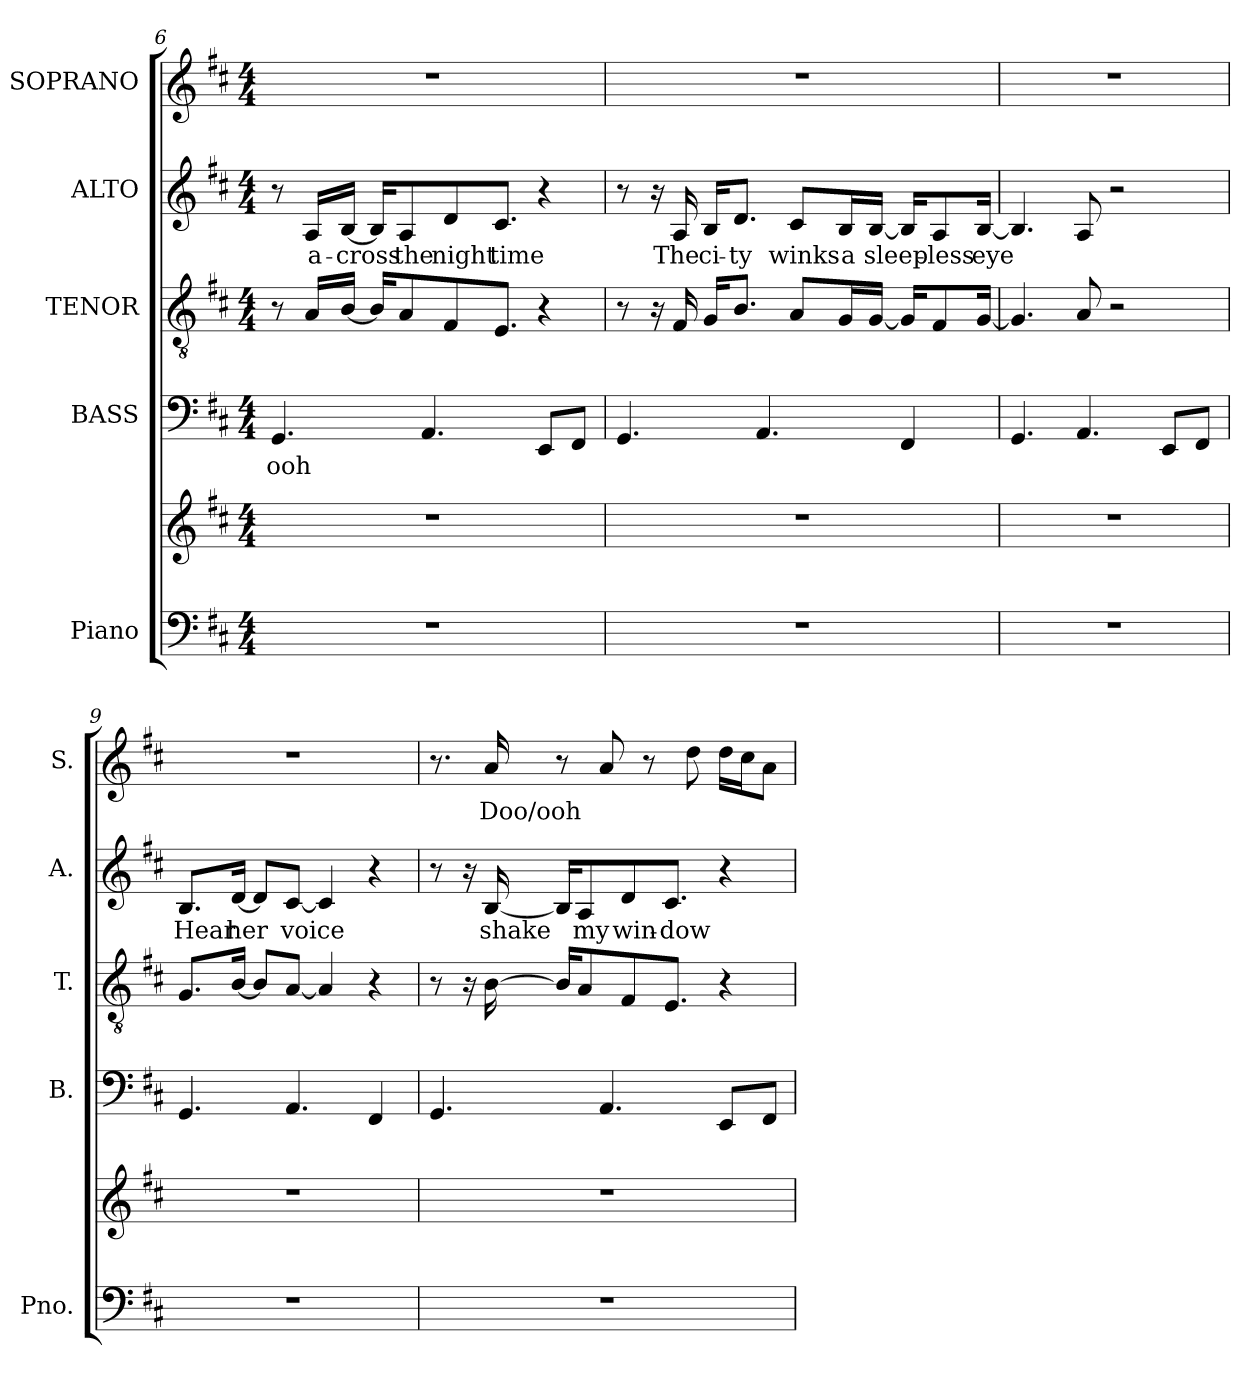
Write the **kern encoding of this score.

**kern	**kern	**kern	**text	**kern	**kern	**text	**kern	**text
*part5	*part5	*part4	*part4	*part3	*part2	*part2	*part1	*part1
*staff6	*staff5	*staff4	*staff4	*staff3	*staff2	*staff2	*staff1	*staff1
*I"Piano	*	*I"BASS	*	*I"TENOR	*I"ALTO	*	*I"SOPRANO	*
*I'Pno.	*	*I'B.	*	*I'T.	*I'A.	*	*I'S.	*
!!LO:LB:g=z
*clefF4	*clefG2	*clefF4	*	*clefGv2	*clefG2	*	*clefG2	*
*	*	*	*	*ITrd7c12	*	*	*	*
*k[f#c#]	*k[f#c#]	*k[f#c#]	*	*k[f#c#]	*k[f#c#]	*	*k[f#c#]	*
*D:	*D:	*D:	*	*D:	*D:	*	*D:	*
*M4/4	*M4/4	*M4/4	*	*M4/4	*M4/4	*	*M4/4	*
=6	=6	=6	=6	=6	=6	=6	=6	=6
!	!	!	!LO:LY:b:color=#000000	!	!	!	!	!
1r	1r	4.GGi/	ooh	8r	8r	.	1r	.
!	!	!	!	!	!	!LO:LY:b:color=#000000	!	!
.	.	.	.	16AAi/LL	16Ai/LL	a-	.	.
!	!	!	!	!	!	!LO:LY:b:color=#000000	!	!
.	.	.	.	[16BBi/JJ	[16Bi/JJ	-cross	.	.
.	.	.	.	16BBi/KL]	16Bi/KL]	.	.	.
!	!	!	!	!	!	!LO:LY:b:color=#000000	!	!
.	.	.	.	8AAi/	8Ai/	the	.	.
.	.	4.AAi/	.	.	.	.	.	.
!	!	!	!	!	!	!LO:LY:b:color=#000000	!	!
.	.	.	.	8FF#i/	8di/	night	.	.
!	!	!	!	!	!	!LO:LY:b:color=#000000	!	!
.	.	.	.	8.EEi/J	8.c#i/J	time	.	.
.	.	8EEi/L	.	4r	4r	.	.	.
.	.	8FF#i/J	.	.	.	.	.	.
=7	=7	=7	=7	=7	=7	=7	=7	=7
1r	1r	4.GGi/	.	8r	8r	.	1r	.
.	.	.	.	16r	16r	.	.	.
!	!	!	!	!	!	!LO:LY:b:color=#000000	!	!
.	.	.	.	16FF#i/	16Ai/	The	.	.
!	!	!	!	!	!	!LO:LY:b:color=#000000	!	!
.	.	.	.	16GGi/KL	16Bi/KL	ci-	.	.
!	!	!	!	!	!	!LO:LY:b:color=#000000	!	!
.	.	.	.	8.BBi/J	8.di/J	-ty	.	.
.	.	4.AAi/	.	.	.	.	.	.
!	!	!	!	!	!	!LO:LY:b:color=#000000	!	!
.	.	.	.	8AAi/L	8c#i/L	winks	.	.
!	!	!	!	!	!	!LO:LY:b:color=#000000	!	!
.	.	.	.	16GGi/L	16Bi/L	a	.	.
!	!	!	!	!	!	!LO:LY:b:color=#000000	!	!
.	.	.	.	[16GGi/JJ	[16Bi/JJ	sleep-	.	.
.	.	4FF#i/	.	16GGi/KL]	16Bi/KL]	.	.	.
!	!	!	!	!	!	!LO:LY:b:color=#000000	!	!
.	.	.	.	8FF#i/	8Ai/	-less	.	.
!	!	!	!	!	!	!LO:LY:b:color=#000000	!	!
.	.	.	.	[16GGi/Jk	[16Bi/Jk	eye	.	.
=8	=8	=8	=8	=8	=8	=8	=8	=8
1r	1r	4.GGi/	.	4.GGi/]	4.Bi/]	.	1r	.
.	.	4.AAi/	.	8AAi/	8Ai/	.	.	.
.	.	.	.	2r	2r	.	.	.
.	.	8EEi/L	.	.	.	.	.	.
.	.	8FF#i/J	.	.	.	.	.	.
=9	=9	=9	=9	=9	=9	=9	=9	=9
!	!	!	!	!	!	!LO:LY:b:color=#000000	!	!
1r	1r	4.GGi/	.	8.GGi/L	8.Bi/L	Hear	1r	.
!	!	!	!	!	!	!LO:LY:b:color=#000000	!	!
.	.	.	.	[16BBi/Jk	[16di/Jk	her	.	.
.	.	.	.	8BBi/L]	8di/L]	.	.	.
!	!	!	!	!	!	!LO:LY:b:color=#000000	!	!
.	.	4.AAi/	.	[8AAi/J	[8c#i/J	voice	.	.
.	.	.	.	4AAi/]	4c#i/]	.	.	.
.	.	4FF#i/	.	4r	4r	.	.	.
!!LO:PB:g=z
=10	=10	=10	=10	=10	=10	=10	=10	=10
1r	1r	4.GGi/	.	8r	8r	.	8.r	.
.	.	.	.	16r	16r	.	.	.
!	!	!	!	!	!	!LO:LY:b:color=#000000	!	!
!	!	!	!	!	!	!	!	!LO:LY:b:color=#000000
.	.	.	.	[16BBi\	[16Bi/	shake	16ai/	Doo/ooh
.	.	.	.	16BBi/KL]	16Bi/KL]	.	8r	.
!	!	!	!	!	!	!LO:LY:b:color=#000000	!	!
.	.	.	.	8AAi/	8Ai/	my	.	.
.	.	4.AAi/	.	.	.	.	8ai/	.
!	!	!	!	!	!	!LO:LY:b:color=#000000	!	!
.	.	.	.	8FF#i/	8di/	win-	.	.
.	.	.	.	.	.	.	8r	.
!	!	!	!	!	!	!LO:LY:b:color=#000000	!	!
.	.	.	.	8.EEi/J	8.c#i/J	-dow	.	.
.	.	.	.	.	.	.	8ddi\	.
.	.	8EEi/L	.	4r	4r	.	16ddi\LL	.
.	.	.	.	.	.	.	16cc#i\J	.
.	.	8FF#i/J	.	.	.	.	8ai\J	.
=	=	=	=	=	=	=	=	=
*-	*-	*-	*-	*-	*-	*-	*-	*-
